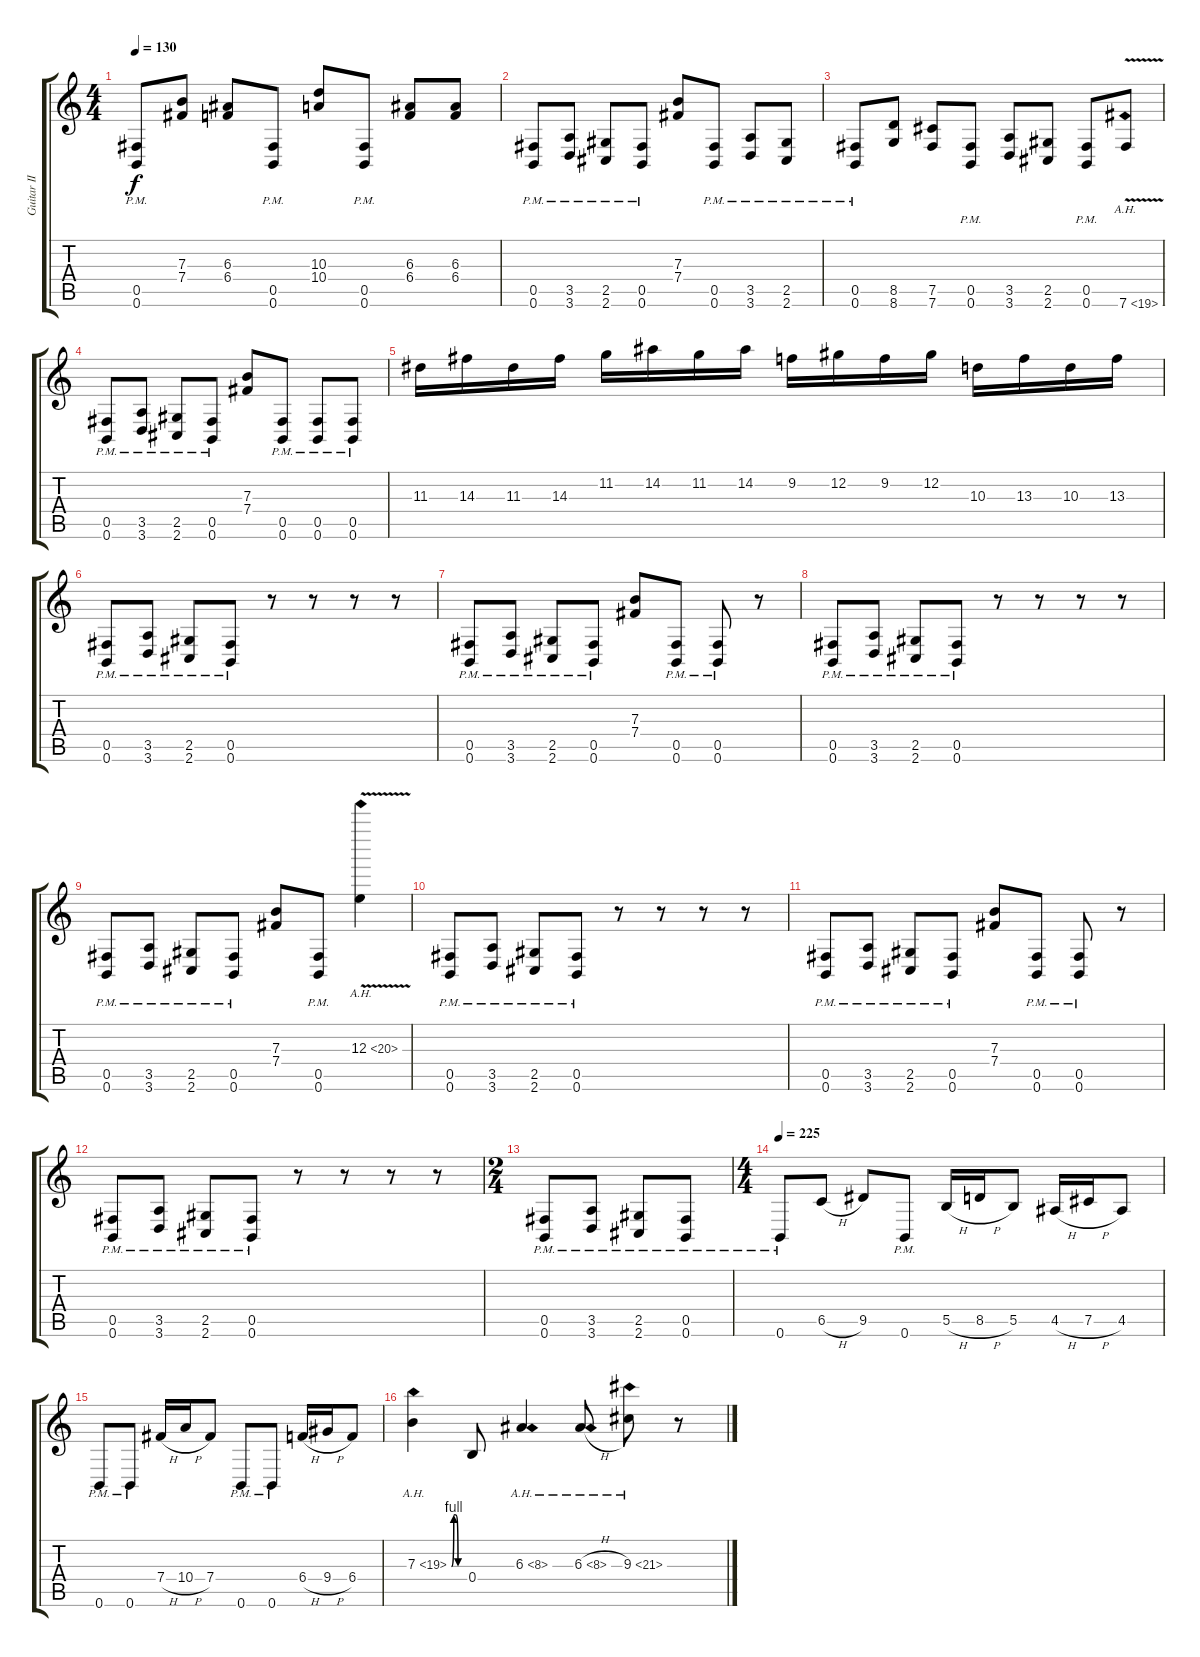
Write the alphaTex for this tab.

\track ("Guitar II" "Guitar II") {instrument distortionguitar}
\staff {score tabs}
\tuning (Db4 Ab3 E3 B2 Gb2 B1) {hide}
\ts (4 4)
\tempo 130
\clef g2
\ks c
(0.5{pm} 0.6{pm}).8{dy f} (7.3 7.4).8 (6.3 6.4).8 (0.5{pm} 0.6{pm}).8 (10.3 10.4).8 (0.5{pm} 0.6{pm}).8 (6.3 6.4).8 (6.3 6.4).8 |
(0.5{pm} 0.6{pm}).8 (3.5{pm} 3.6{pm}).8 (2.5{pm} 2.6{pm}).8 (0.5{pm} 0.6{pm}).8 (7.3 7.4).8 (0.5{pm} 0.6{pm}).8 (3.5{pm} 3.6{pm}).8 (2.5{pm} 2.6{pm}).8 |
(0.5{pm} 0.6{pm}).8 (8.5 8.6).8 (7.5 7.6).8 (0.5{pm} 0.6{pm}).8 (3.5 3.6).8 (2.5 2.6).8 (0.5{pm} 0.6{pm}).8 7.6{ah 12 v}.8 |
(0.5{pm} 0.6{pm}).8 (3.5{pm} 3.6{pm}).8 (2.5{pm} 2.6{pm}).8 (0.5{pm} 0.6{pm}).8 (7.3 7.4).8 (0.5{pm} 0.6{pm}).8 (0.5{pm} 0.6{pm}).8 (0.5{pm} 0.6{pm}).8 |
11.3.16 14.3.16 11.3.16 14.3.16 11.2.16 14.2.16 11.2.16 14.2.16 9.2.16 12.2.16 9.2.16 12.2.16 10.3.16 13.3.16 10.3.16 13.3.16 |
(0.5{pm} 0.6{pm}).8 (3.5{pm} 3.6{pm}).8 (2.5{pm} 2.6{pm}).8 (0.5{pm} 0.6{pm}).8 r.8 r.8 r.8 r.8 |
(0.5{pm} 0.6{pm}).8 (3.5{pm} 3.6{pm}).8 (2.5{pm} 2.6{pm}).8 (0.5{pm} 0.6{pm}).8 (7.3 7.4).8 (0.5{pm} 0.6{pm}).8 (0.5{pm} 0.6{pm}).8 r.8 |
(0.5{pm} 0.6{pm}).8 (3.5{pm} 3.6{pm}).8 (2.5{pm} 2.6{pm}).8 (0.5{pm} 0.6{pm}).8 r.8 r.8 r.8 r.8 |
(0.5{pm} 0.6{pm}).8 (3.5{pm} 3.6{pm}).8 (2.5{pm} 2.6{pm}).8 (0.5{pm} 0.6{pm}).8 (7.3 7.4).8 (0.5{pm} 0.6{pm}).8 12.3{ah 8 v}.4 |
(0.5{pm} 0.6{pm}).8 (3.5{pm} 3.6{pm}).8 (2.5{pm} 2.6{pm}).8 (0.5{pm} 0.6{pm}).8 r.8 r.8 r.8 r.8 |
(0.5{pm} 0.6{pm}).8 (3.5{pm} 3.6{pm}).8 (2.5{pm} 2.6{pm}).8 (0.5{pm} 0.6{pm}).8 (7.3 7.4).8 (0.5{pm} 0.6{pm}).8 (0.5{pm} 0.6{pm}).8 r.8 |
(0.5{pm} 0.6{pm}).8 (3.5{pm} 3.6{pm}).8 (2.5{pm} 2.6{pm}).8 (0.5{pm} 0.6{pm}).8 r.8 r.8 r.8 r.8 |
\ts (2 4)
(0.5{pm} 0.6{pm}).8 (3.5{pm} 3.6{pm}).8 (2.5{pm} 2.6{pm}).8 (0.5{pm} 0.6{pm}).8 |
\ts (4 4)
\tempo 220
\tempo 225
0.6{pm}.8 6.5{h}.8 9.5.8 0.6{pm}.8 5.5{h}.16 8.5{h}.16 5.5.8 4.5{h}.16 7.5{h}.16 4.5.8 |
0.6{pm}.8 0.6{pm}.8 7.4{h}.16 10.4{h}.16 7.4.8 0.6{pm}.8 0.6{pm}.8 6.4{h}.16 9.4{h}.16 6.4.8 |
7.3{be (custom 0 0 10 4 20 4 30 0 60 0) ah 12}.4 0.4.8 6.3{ah 2}.4 6.3{ah 2 h}.8 9.3{ah 12}.8 r.8
